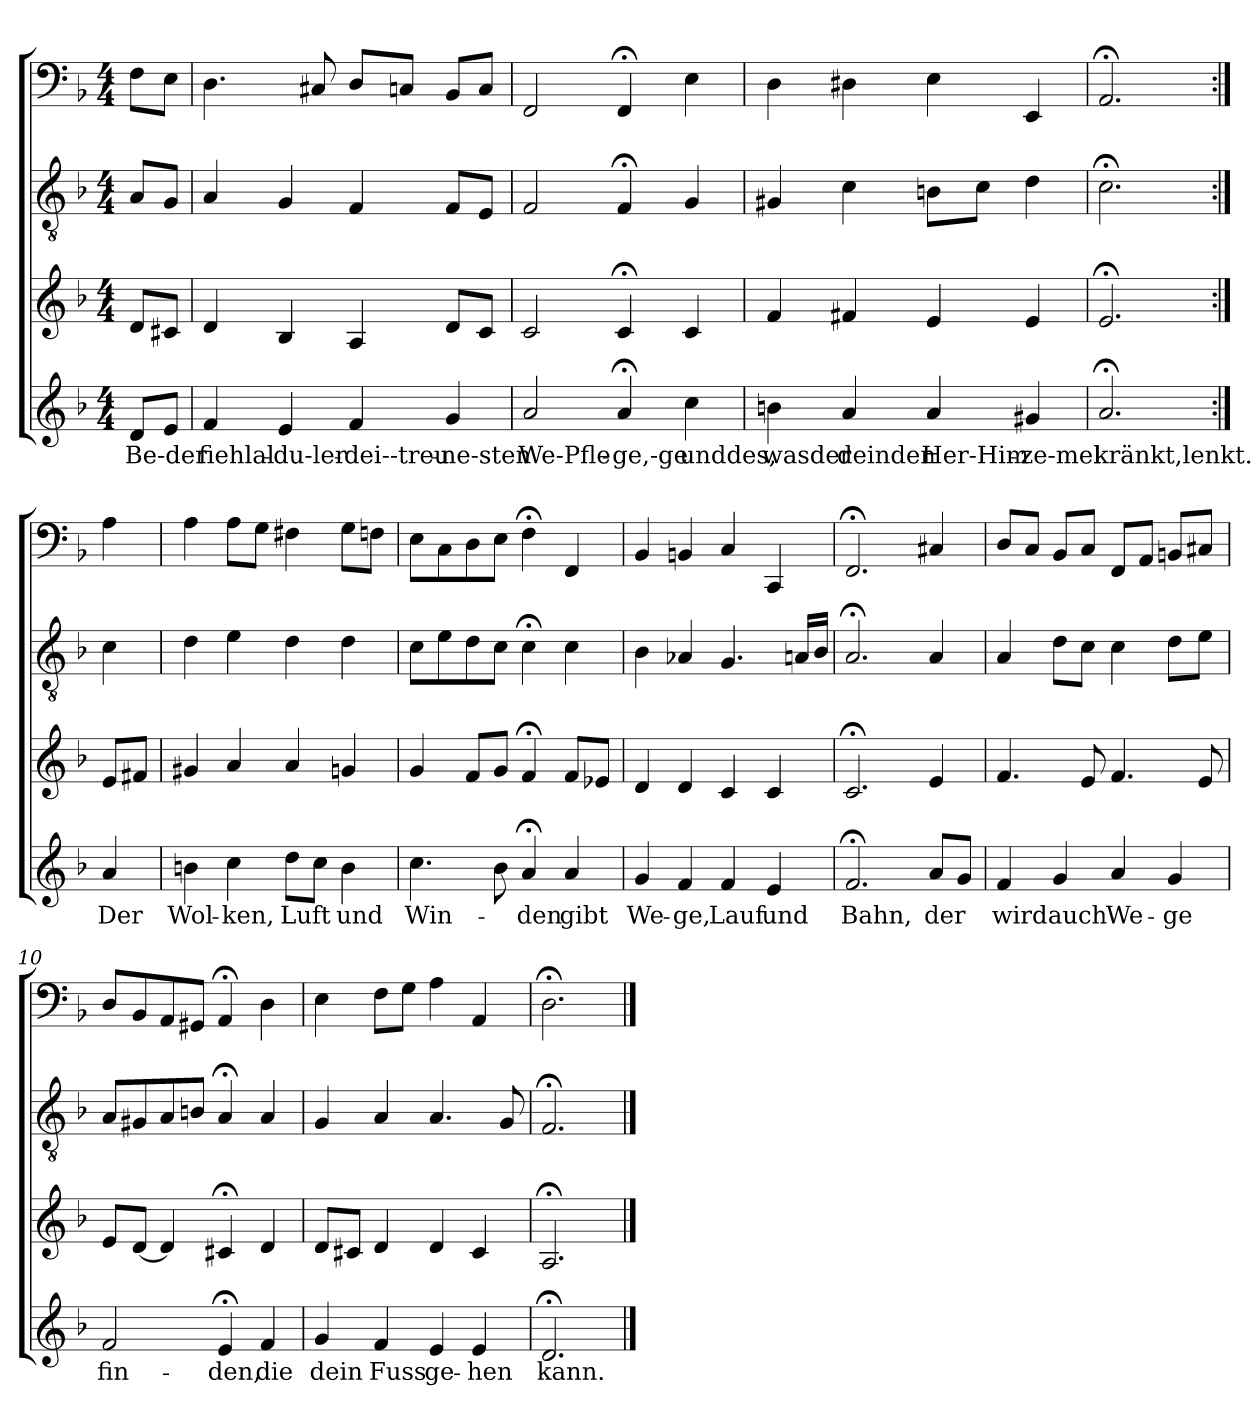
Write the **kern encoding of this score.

**kern	**text	**kern	**kern	**kern
*part4	*part4	*part3	*part2	*part1
*staff4	*staff4	*staff3	*staff2	*staff1
*clefG2	*	*clefG2	*clefGv2	*clefF4
*k[b-]	*	*k[b-]	*k[b-]	*k[b-]
*F:	*	*F:	*F:	*F:
*M4/4	*	*M4/4	*M4/4	*M4/4
=	=	=	=	=
8d/L	Be-der	8d/L	8A/L	8F\L
8e/J	.	8c#X/J	8G/J	8E\J
=1	=1	=1	=1	=1
4f/	-fiehlal-	4d/	4A/	4.D\
4e/	du-ler-	4B-/	4G/	.
.	.	.	.	8C#X/
4f/	dei--treu-	4A/	4F/	8D/L
.	.	.	.	8Cn/J
4g/	-ne-sten	8d/L	8F/L	8BB-/L
.	.	8c/J	8E/J	8C/J
=2	=2	=2	=2	=2
2a/	We-Pfle-	2c/	2F/	2FF/
4a;</	-ge,-ge	4c;</	4F;</	4FF;</
4cc\	unddes,	4c/	4G/	4E\
=3	=3	=3	=3	=3
4bn\	wasder	4f/	4G#X/	4D\
4a/	deinden	4f#X/	4c\	4D#X\
4a/	Her-Him-	4e/	8Bn\L	4E\
.	.	.	8c\J	.
4g#X/	-ze-mel	4e/	4d\	4EE/
=4	=4	=4	=4	=4
2.a;</	kränkt,lenkt.	2.e;</	2.c;<\	2.AA;</
=:|!	=:|!	=:|!	=:|!	=:|!
4a/	Der	8e/L	4c\	4A\
.	.	8f#X/J	.	.
=5	=5	=5	=5	=5
4bn\	Wol-	4g#X/	4d\	4A\
4cc\	-ken,	4a/	4e\	8A\L
.	.	.	.	8G\J
8dd\L	Luft	4a/	4d\	4F#X\
8cc\J	.	.	.	.
4b\	und	4gn/	4d\	8G\L
.	.	.	.	8Fn\J
=6	=6	=6	=6	=6
4.cc\	Win-	4g/	8c\L	8E\L
.	.	.	8e\	8C\
.	.	8f/L	8d\	8D\
8b-\	.	8g/J	8c\J	8E\J
4a;</	-den	4f;</	4c;<\	4F;<\
4a/	gibt	8f/L	4c\	4FF/
.	.	8e-X/J	.	.
=7	=7	=7	=7	=7
4g/	We-	4d/	4B-\	4BB-/
4f/	-ge,	4d/	4A-X/	4BBn/
4f/	Lauf	4c/	4.G/	4C/
4e/	und	4c/	.	4CC/
.	.	.	16An/LL	.
.	.	.	16B-/JJ	.
=8	=8	=8	=8	=8
2.f;</	Bahn,	2.c;</	2.A;</	2.FF;</
8a/L	der	4e/	4A/	4C#X/
8g/J	.	.	.	.
=9	=9	=9	=9	=9
4f/	wird	4.f/	4A/	8D/L
.	.	.	.	8C/J
4g/	auch	.	8d\L	8BB-/L
.	.	8e/	8c\J	8C/J
4a/	We-	4.f/	4c\	8FF/L
.	.	.	.	8AA/J
4g/	-ge	.	8d\L	8BBn/L
.	.	8e/	8e\J	8C#X/J
=10	=10	=10	=10	=10
2f/	fin-	8e/L	8A/L	8D/L
.	.	[8d/J	8G#X/	8BB-/
.	.	4d/]	8A/	8AA/
.	.	.	8Bn/J	8GG#X/J
4e;</	-den,	4c#X;</	4A;</	4AA;</
4f/	die	4d/	4A/	4D\
=11	=11	=11	=11	=11
4g/	dein	8d/L	4G/	4E\
.	.	8c#X/J	.	.
4f/	Fuss	4d/	4A/	8F\L
.	.	.	.	8G\J
4e/	ge-	4d/	4.A/	4A\
4e/	-hen	4c#/	.	4AA/
.	.	.	8G/	.
=12	=12	=12	=12	=12
2.d;</	kann.	2.A;</	2.F;</	2.D;<\
==	==	==	==	==
*-	*-	*-	*-	*-
